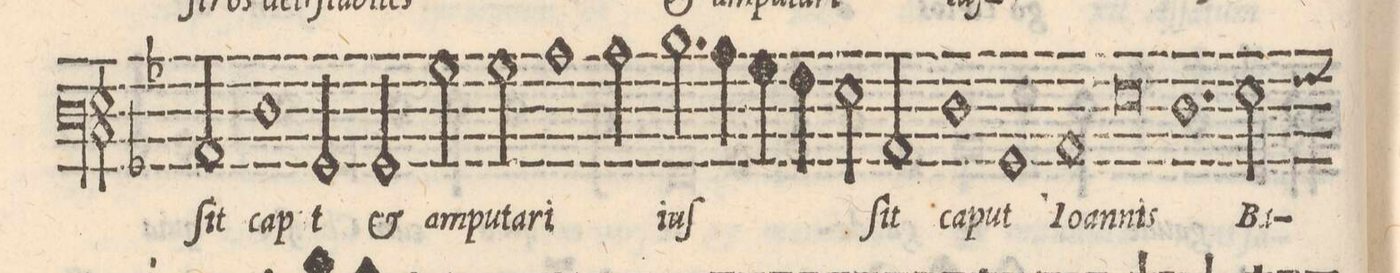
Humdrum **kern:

**kern	**text
*I"BASSVS	*
*clefF3	*
*k[b-]	*
*met(C|)	*
*M2/1	*
2C/	-ſit
1F	ca-
=24-	=24-
2BB-/	-put
2BB-/	et
2B-\	am-
2B-\	-pu-
=25-	=25-
1c	-ta-
2c\	-ri
2.d\	iuſ-
=26-	=26-
4c\	.
4B-\	.
4A\	.
2G\	.
2C/	-ſit
=27-	=27-
1F	ca-
1BB-	-put
=28-	=28-
1C	Io-
0G	-an-
=29-	=29-
1.F	-nis
=30-	=30-
2G\	Bap-
*custos:A	*
*-	*-
